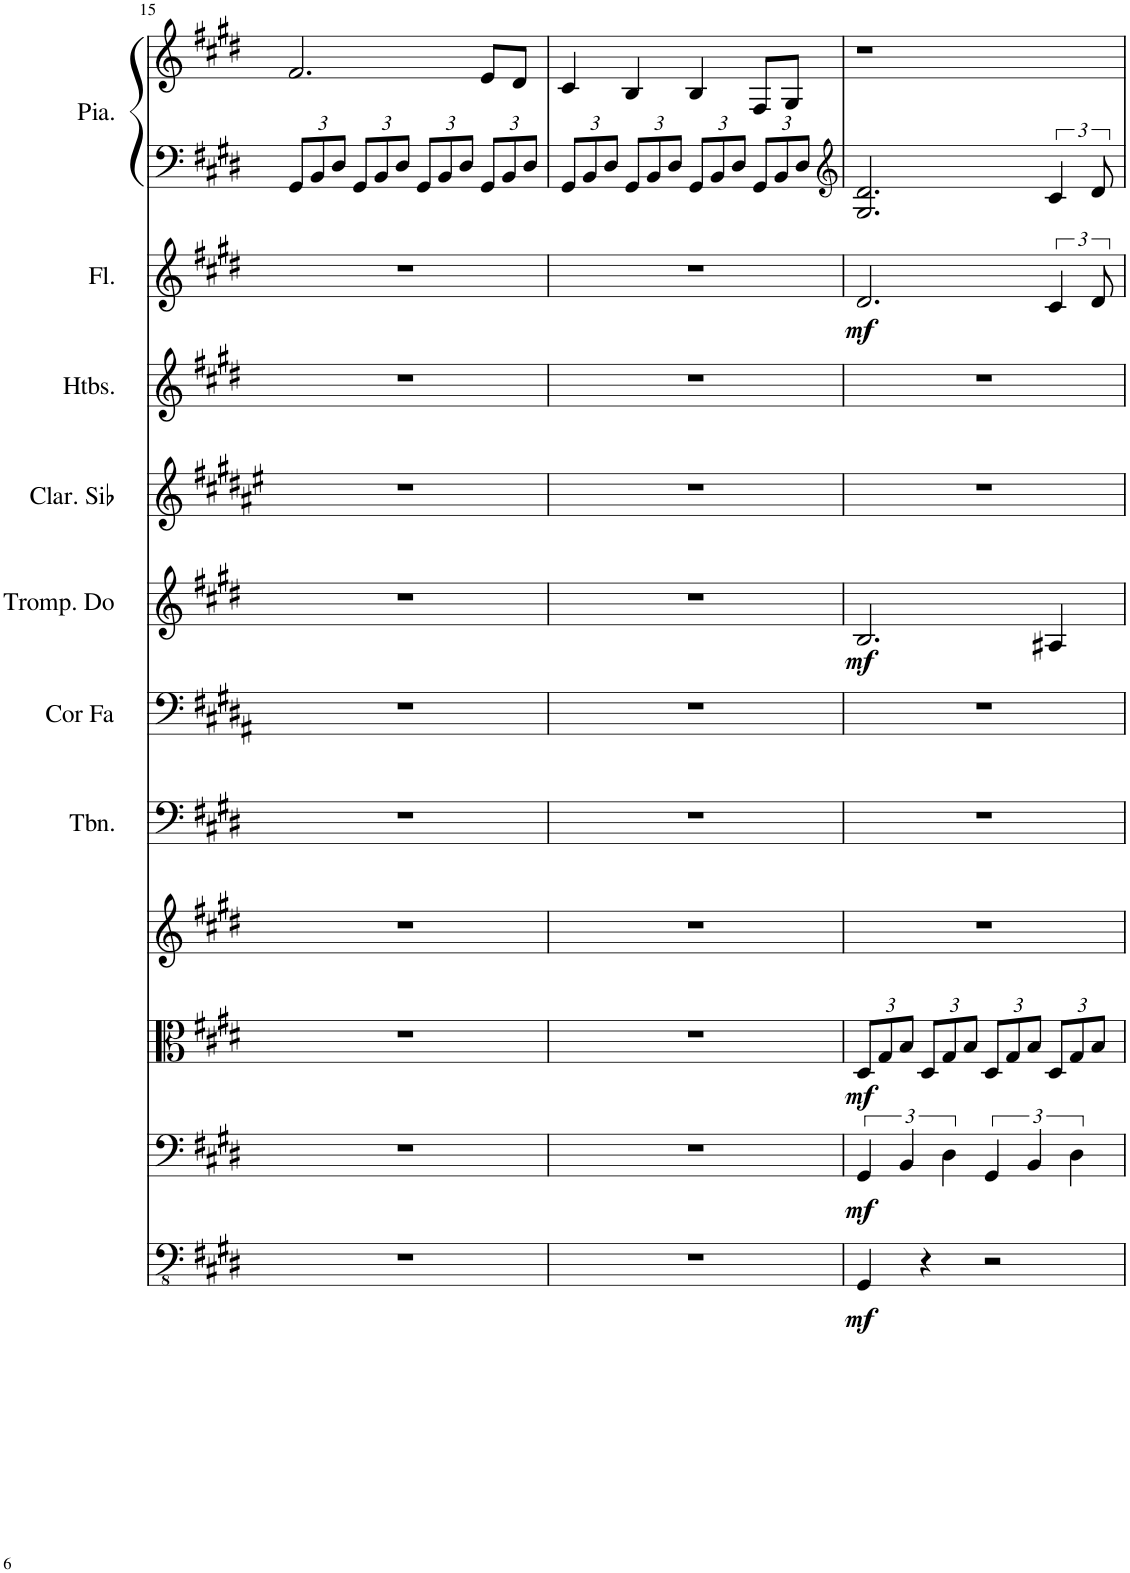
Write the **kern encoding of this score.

**kern	**dynam	**kern	**dynam	**kern	**dynam	**kern	**kern	**kern	**kern	**dynam	**kern	**kern	**kern	**dynam	**kern	**kern
*part11	*part11	*part10	*part10	*part9	*part9	*part8	*part7	*part6	*part5	*part5	*part4	*part3	*part2	*part2	*part1	*part1
*staff12	*staff12	*staff11	*staff11	*staff10	*staff10	*staff9	*staff8	*staff7	*staff6	*staff6	*staff5	*staff4	*staff3	*staff3	*staff2	*staff1
*I"Basso	*	*I"Violoncello	*	*I"Viola	*	*I"Violino	*I"Trombone	*I"Cor en Fa	*I"Trompette en Do	*	*I"Clarinette en Sib	*I"Hautbois	*I"Flûte	*	*I"Piano	*
*	*	*I'Vc	*	*I'Vla	*	*I'Vln	*I'Tbn.	*I'Cor Fa	*I'Tromp. Do	*	*I'Clar. Sib	*I'Htbs.	*I'Fl.	*	*I'Pia.	*
!!LO:PB:g=z
*clefFv4	*	*clefF4	*	*clefC3	*	*clefG2	*clefF4	*clefF4	*clefG2	*	*clefG2	*clefG2	*clefG2	*	*clefF4	*clefG2
*Trd7c12	*	*	*	*	*	*	*	*Trd4c7	*Trd1c2	*	*Trd1c2	*	*	*	*	*
*k[f#c#g#d#]	*	*k[f#c#g#d#]	*	*k[f#c#g#d#]	*	*k[f#c#g#d#]	*k[f#c#g#d#]	*k[f#c#g#d#a#]	*k[f#c#g#d#]	*	*k[f#c#g#d#a#e#]	*k[f#c#g#d#]	*k[f#c#g#d#]	*	*k[f#c#g#d#]	*k[f#c#g#d#]
*M4/4	*	*M4/4	*	*M4/4	*	*M4/4	*M4/4	*M4/4	*M4/4	*	*M4/4	*M4/4	*M4/4	*	*M4/4	*M4/4
*	*	*	*	*	*	*	*	*	*	*	*	*	*	*	*Xbrackettup	*
=15	=15	=15	=15	=15	=15	=15	=15	=15	=15	=15	=15	=15	=15	=15	=15	=15
1r	.	1r	.	1r	.	1r	1r	1r	1r	.	1r	1r	1r	.	12GG#/L	2.f#/
.	.	.	.	.	.	.	.	.	.	.	.	.	.	.	12BB/	.
.	.	.	.	.	.	.	.	.	.	.	.	.	.	.	12D#/J	.
.	.	.	.	.	.	.	.	.	.	.	.	.	.	.	12GG#/L	.
.	.	.	.	.	.	.	.	.	.	.	.	.	.	.	12BB/	.
.	.	.	.	.	.	.	.	.	.	.	.	.	.	.	12D#/J	.
.	.	.	.	.	.	.	.	.	.	.	.	.	.	.	12GG#/L	.
.	.	.	.	.	.	.	.	.	.	.	.	.	.	.	12BB/	.
.	.	.	.	.	.	.	.	.	.	.	.	.	.	.	12D#/J	.
.	.	.	.	.	.	.	.	.	.	.	.	.	.	.	12GG#/L	8e/L
.	.	.	.	.	.	.	.	.	.	.	.	.	.	.	12BB/	.
.	.	.	.	.	.	.	.	.	.	.	.	.	.	.	.	8d#/J
.	.	.	.	.	.	.	.	.	.	.	.	.	.	.	12D#/J	.
=16	=16	=16	=16	=16	=16	=16	=16	=16	=16	=16	=16	=16	=16	=16	=16	=16
1r	.	1r	.	1r	.	1r	1r	1r	1r	.	1r	1r	1r	.	12GG#/L	4c#/
.	.	.	.	.	.	.	.	.	.	.	.	.	.	.	12BB/	.
.	.	.	.	.	.	.	.	.	.	.	.	.	.	.	12D#/J	.
.	.	.	.	.	.	.	.	.	.	.	.	.	.	.	12GG#/L	4B/
.	.	.	.	.	.	.	.	.	.	.	.	.	.	.	12BB/	.
.	.	.	.	.	.	.	.	.	.	.	.	.	.	.	12D#/J	.
.	.	.	.	.	.	.	.	.	.	.	.	.	.	.	12GG#/L	4B/
.	.	.	.	.	.	.	.	.	.	.	.	.	.	.	12BB/	.
.	.	.	.	.	.	.	.	.	.	.	.	.	.	.	12D#/J	.
.	.	.	.	.	.	.	.	.	.	.	.	.	.	.	12GG#/L	8F#/L
.	.	.	.	.	.	.	.	.	.	.	.	.	.	.	12BB/	.
.	.	.	.	.	.	.	.	.	.	.	.	.	.	.	.	8G#/J
.	.	.	.	.	.	.	.	.	.	.	.	.	.	.	12D#/J	.
=17	=17	=17	=17	=17	=17	=17	=17	=17	=17	=17	=17	=17	=17	=17	=17	=17
*	*	*	*	*	*	*	*	*	*	*	*	*	*	*	*clefG2	*
*	*	*	*	*Xbrackettup	*	*	*	*	*	*	*	*	*	*	*	*
!	!LO:DY:b	!	!LO:DY:b	!	!LO:DY:b	!	!	!	!	!LO:DY:b	!	!	!	!LO:DY:b	!	!
4GGG#/	mf	6GG#/	mf	12D#/L	mf	1r	1r	1r	2.B/	mf	1r	1r	2.d#/	mf	2.G#/ 2.d#/	1r
.	.	.	.	12G#/	.	.	.	.	.	.	.	.	.	.	.	.
.	.	6BB/	.	12B/J	.	.	.	.	.	.	.	.	.	.	.	.
4r	.	.	.	12D#/L	.	.	.	.	.	.	.	.	.	.	.	.
.	.	6D#\	.	12G#/	.	.	.	.	.	.	.	.	.	.	.	.
.	.	.	.	12B/J	.	.	.	.	.	.	.	.	.	.	.	.
2r	.	6GG#/	.	12D#/L	.	.	.	.	.	.	.	.	.	.	.	.
.	.	.	.	12G#/	.	.	.	.	.	.	.	.	.	.	.	.
.	.	6BB/	.	12B/J	.	.	.	.	.	.	.	.	.	.	.	.
*	*	*	*	*	*	*	*	*	*	*	*	*	*	*	*brackettup	*
.	.	.	.	12D#/L	.	.	.	.	4A#X/	.	.	.	6c#/	.	6c#/	.
.	.	6D#\	.	12G#/	.	.	.	.	.	.	.	.	.	.	.	.
.	.	.	.	12B/J	.	.	.	.	.	.	.	.	12d#/	.	12d#/	.
=	=	=	=	=	=	=	=	=	=	=	=	=	=	=	=	=
*-	*-	*-	*-	*-	*-	*-	*-	*-	*-	*-	*-	*-	*-	*-	*-	*-
